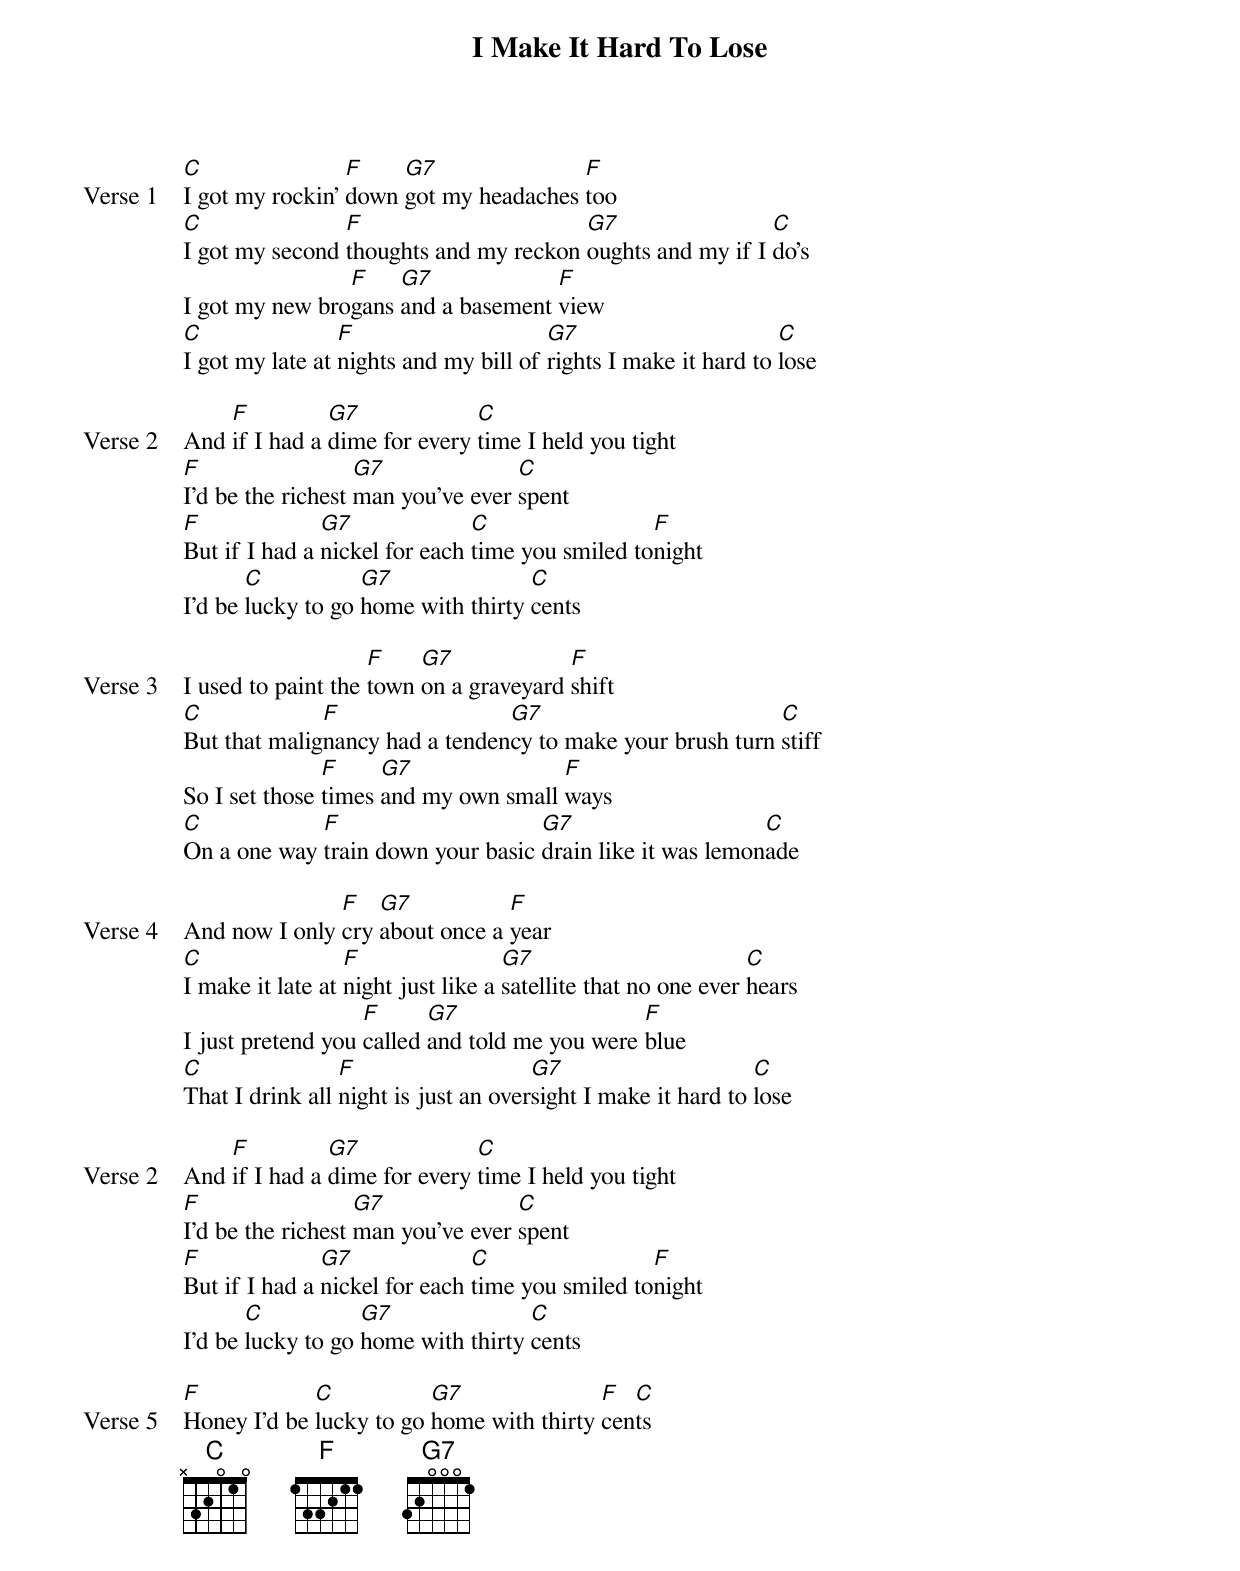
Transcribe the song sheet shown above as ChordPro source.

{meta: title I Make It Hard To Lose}
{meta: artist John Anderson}
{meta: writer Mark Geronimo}

{start_of_verse: Verse 1}
[C]I got my rockin' [F]down [G7]got my headaches [F]too
[C]I got my second [F]thoughts and my reckon [G7]oughts and my if I [C]do's
I got my new bro[F]gans [G7]and a basement [F]view
[C]I got my late at [F]nights and my bill of [G7]rights I make it hard to [C]lose
{end_of_verse}

{start_of_verse: Verse 2}
And [F]if I had a [G7]dime for every [C]time I held you tight
[F]I'd be the richest [G7]man you’ve ever [C]spent
[F]But if I had a [G7]nickel for each [C]time you smiled to[F]night
I'd be [C]lucky to go [G7]home with thirty [C]cents
{end_of_verse}

{start_of_verse: Verse 3}
I used to paint the [F]town [G7]on a graveyard [F]shift
[C]But that malig[F]nancy had a tenden[G7]cy to make your brush turn [C]stiff
So I set those [F]times [G7]and my own small [F]ways
[C]On a one way [F]train down your basic [G7]drain like it was lemon[C]ade
{end_of_verse}

{start_of_verse: Verse 4}
And now I only [F]cry [G7]about once a [F]year
[C]I make it late at [F]night just like a [G7]satellite that no one ever [C]hears
I just pretend you [F]called [G7]and told me you were [F]blue
[C]That I drink all [F]night is just an over[G7]sight I make it hard to [C]lose
{end_of_verse}

{start_of_verse: Verse 2}
And [F]if I had a [G7]dime for every [C]time I held you tight
[F]I'd be the richest [G7]man you’ve ever [C]spent
[F]But if I had a [G7]nickel for each [C]time you smiled to[F]night
I'd be [C]lucky to go [G7]home with thirty [C]cents
{end_of_verse}

{start_of_verse: Verse 5}
[F]Honey I'd be [C]lucky to go [G7]home with thirty [F]cen[C]ts
{end_of_verse}
